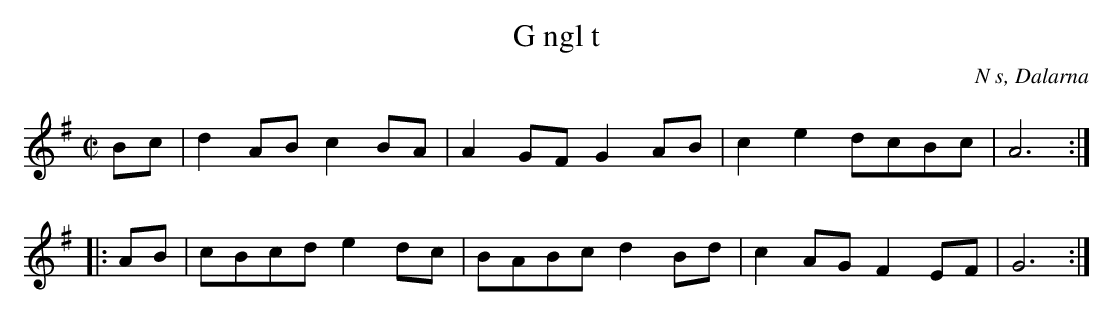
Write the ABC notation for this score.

X:1
T:G ngl t
O:N s, Dalarna
L:1/8
M:C|
K:G
Bc | d2 AB c2 BA | A2 GF G2 AB | c2 e2 dcBc | A6 ::$
AB | cBcd e2 dc | BABc d2 Bd | c2 AG F2 EF | G6:|]
